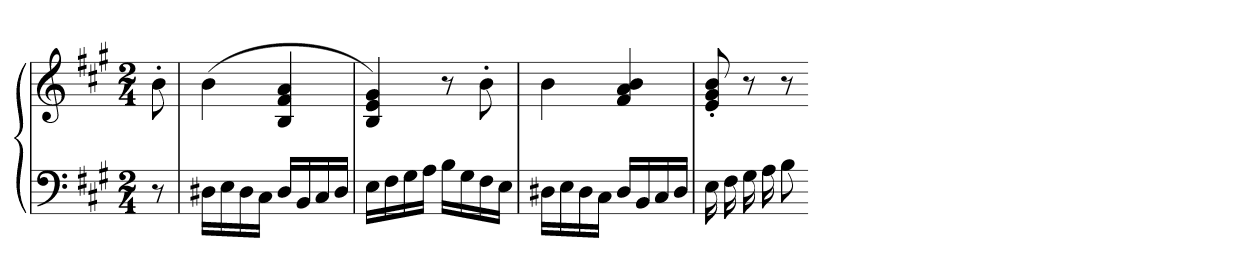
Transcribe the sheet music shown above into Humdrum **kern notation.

**kern	**kern
*part1	*part1
*staff2	*staff1
*clefF4	*clefG2
*k[f#c#g#]	*k[f#c#g#]
*A:	*A:
*M2/4	*M2/4
=	=
8r	8b'
=120	=120
16D#XLL	(4b
16E	.
16D#	.
16C#JJ	.
16D#LL	4B 4f# 4a
16BB	.
16C#	.
16D#JJ	.
=121	=121
16ELL	4B 4e 4g#)
16F#	.
16G#	.
16AJJ	.
16BLL	8r
16G#	.
16F#	8b'
16EJJ	.
=122	=122
16D#XLL	4b
16E	.
16D#	.
16C#JJ	.
16D#LL	4f# 4a 4b
16BB	.
16C#	.
16D#JJ	.
=123	=123
16E	8e' 8g#' 8b'
16F#	.
16G#	8r
16A	.
8B	8r
=-	=-
*-	*-
